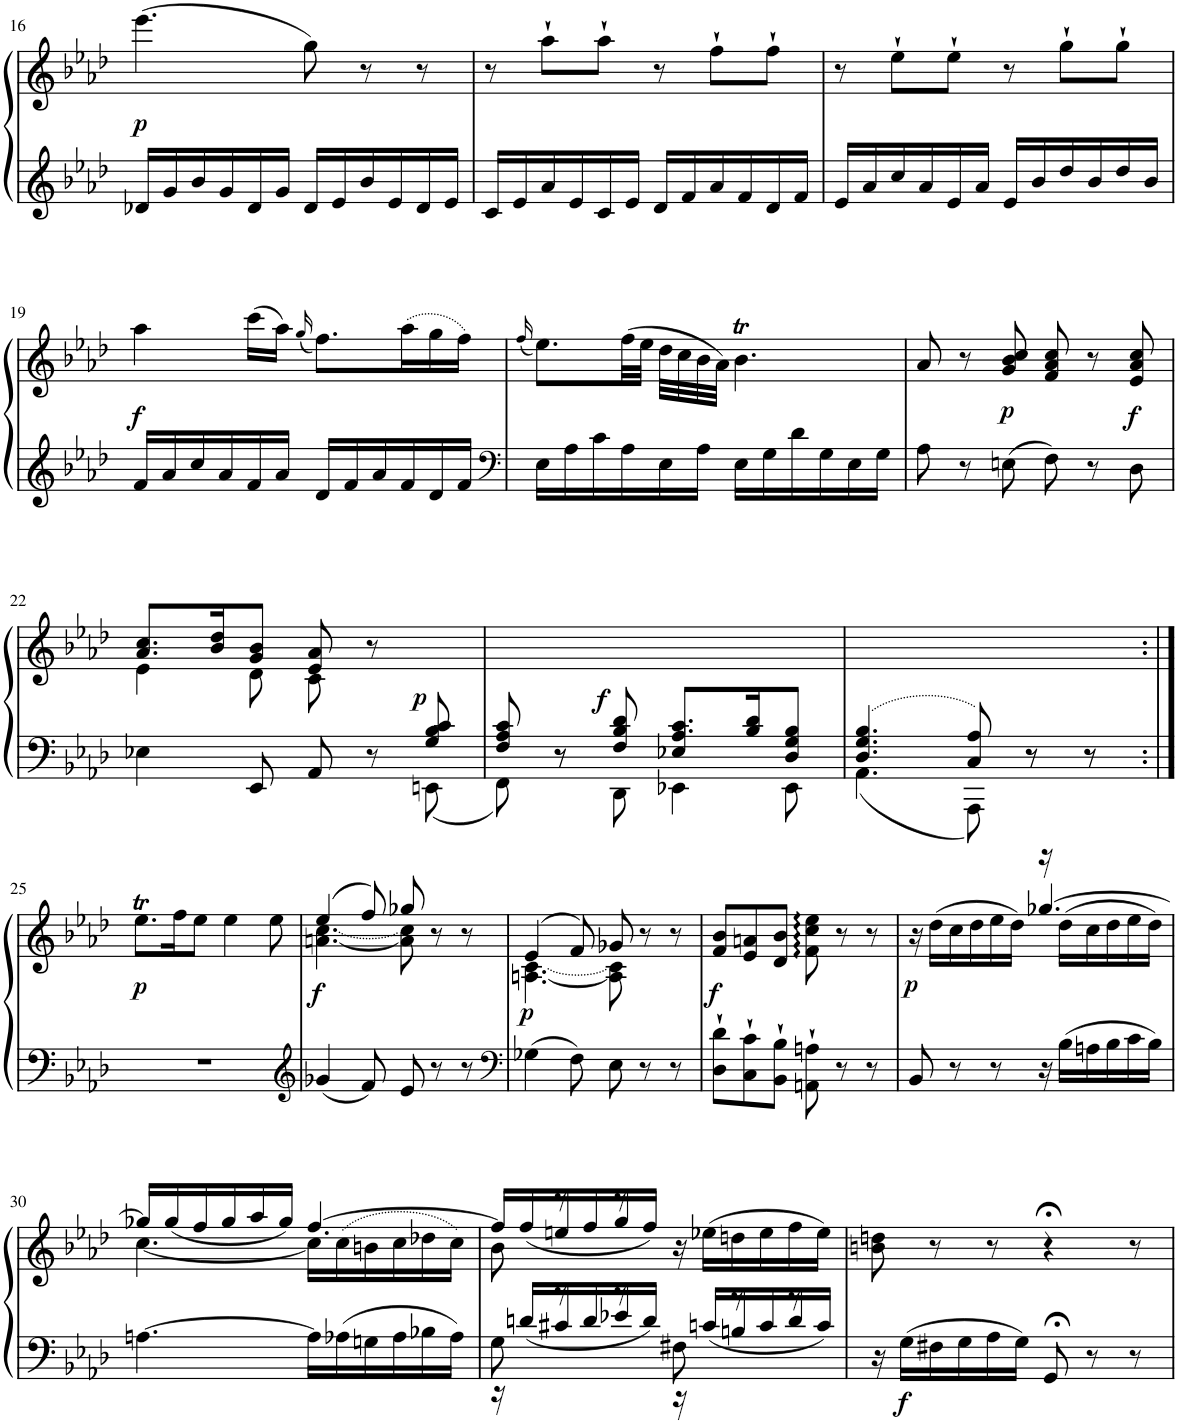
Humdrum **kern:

**kern	**kern	**dynam
*part1	*part1	*part1
*staff2	*staff1	*staff1/2
*I"Piano	*	*
*I'Pno.	*	*
!!LO:PB:g=z
*clefG2	*clefG2	*
*k[b-e-a-d-]	*k[b-e-a-d-]	*
*M6/8	*M6/8	*
=16	=16	=16
!	!	!LO:DY:b
16d-X/LL	(4.eee-\	p
16g/	.	.
16b-/	.	.
16g/	.	.
16d-/	.	.
16g/JJ	.	.
16d-/LL	8gg\)	.
16e-/	.	.
16b-/	8r	.
16e-/	.	.
16d-/	8r	.
16e-/JJ	.	.
=17	=17	=17
16c/LL	8r	.
16e-/	.	.
16a-/	8aa-`\L	.
16e-/	.	.
16c/	8aa-`\J	.
16e-/JJ	.	.
16d-/LL	8r	.
16f/	.	.
16a-/	8ff`\L	.
16f/	.	.
16d-/	8ff`\J	.
16f/JJ	.	.
=18	=18	=18
16e-/LL	8r	.
16a-/	.	.
16cc/	8ee-`\L	.
16a-/	.	.
16e-/	8ee-`\J	.
16a-/JJ	.	.
16e-/LL	8r	.
16b-/	.	.
16dd-/	8gg`\L	.
16b-/	.	.
16dd-/	8gg`\J	.
16b-/JJ	.	.
!!LO:LB:g=z
=19	=19	=19
!	!	!LO:DY:b
16f/LL	4aa-\	f
16a-/	.	.
16cc/	.	.
16a-/	.	.
16f/	(16ccc\LL	.
16a-/JJ	16aa-\JJ)	.
.	(16qgg/	.
16d-/LL	8.ff\L)	.
16f/	.	.
16a-/	.	.
16f/	(16aa-\L	.
16d-/	16gg\	.
16f/JJ	16ff\JJ)	.
=20	=20	=20
*clefF4	*	*
.	(16qff/	.
16E-\LL	8.ee-\L)	.
16A-\	.	.
16c\	.	.
16A-\	(32ff\LL	.
.	32ee-\JJJ	.
16E-\	32dd-\LLL	.
.	32cc\	.
16A-\JJ	32b-\	.
.	32a-\JJJ)	.
16E-\LL	4.b-T\	.
16G\	.	.
16d-\	.	.
16G\	.	.
16E-\	.	.
16G\JJ	.	.
=21	=21	=21
8A-\	8a-/	.
8r	8r	.
!	!	!LO:DY:b
8En\	8g/ 8b-/ 8cc/	p
8F\	8f/ 8a-/ 8cc/	.
8r	8r	.
!	!	!LO:DY:b
8D-\	8e-/ 8a-/ 8cc/	f
!!LO:LB:g=z
=22	=22	=22
*^	*^	*
8ryy	4E-X\	8.a-/ 8.cc/L	4e-\	.
.	.	16b-/ 16dd-/K	.	.
.	8EE-/	8g/ 8b-/J	8d-\	.
.	8AA-/	8e-/ 8a-/	8c\	.
.	8r	8r	8ryy	.
!	!	!	!	!LO:DY:b
8G/ 8B-/ 8c/	8EEn\	8ryy	8ryy	p
*	*	*v	*v	*
=23	=23	=23	=23
*	*^	*	*
8FF\	4.ryy	8F/ 8A-/ 8c/	8ryy	.
8ryy	.	8r	8r	.
!	!	!	!	!LO:DY:a=2
8DD-\	.	8F/ 8B-/ 8d-/	2ryy	f
4EE-X\	4E-X/	8.A-/ 8.c/L	.	.
.	.	16B-/ 16d-/K	.	.
8EE-\	8ryy	8D-/ 8G/ 8B-/J	.	.
*	*v	*v	*	*
=24	=24	=24	=24
4.AA-\	4.D-/ 4.G/ 4.B-/	2ryy	.
8AAA-\	8C/ 8A-/	.	.
4ryy	8r	8r	.
.	8r	8r	.
!!LO:LB:g=z
=25:|!	=25:|!	=25:|!	=25:|!
!	!	!	!LO:DY:b
*v	*v	*	*
2.r	8.ee-T\L	p
.	16ff\K	.
.	8ee-\J	.
.	4ee-\	.
.	8ee-\	.
=26	=26	=26
*clefG2	*	*
*	*^	*
!	!	!LO:T:n=2:dot	!LO:DY:b
4g-X/	(4ee-/	[4.an\ [4.cc\	f
8f/	8ff/)	.	.
8e-/	8gg-X/	8a\] 8cc\]	.
8r	8r	4ryy	.
8r	8r	.	.
=27	=27	=27	=27
*clefF4	*	*	*
!	!	!LO:T:n=2:dot	!LO:DY:b
4G-X\	(4e-/	[4.An\ [4.c\	p
8F\	8f/)	.	.
8E-\	8g-X/	8A\] 8c\]	.
8r	8r	4ryy	.
8r	8r	.	.
*	*v	*v	*
=28	=28	=28
!	!	!LO:DY:b
8D-\` 8d-\`L	8f/ 8b-/L	f
8C\` 8c\`	8e-/ 8an/	.
8BB-\` 8B-\`J	8d-/ 8b-/J	.
8AAn\` 8An\`	8f\ 8cc\ 8ee-\	.
8r	8r	.
8r	8r	.
=29	=29	=29
*	*^	*
!	!	!	!LO:DY:b
8BB-/	16r	4.ryy	p
.	(16dd-\LL	.	.
8r	16cc\	.	.
.	16dd-\	.	.
8r	16ee-\	.	.
.	16dd-\JJ)	.	.
16r	16r	[4.gg-X/	.
16B-\LL	(16dd-\LL	.	.
16An\	16cc\	.	.
16B-\	16dd-\	.	.
16c\	16ee-\	.	.
16B-\JJ	16dd-\JJ)	.	.
!!LO:LB:g=z	!!
=30	=30	=30	=30
[4.An\	[4.cc\	16gg-X/LL]	.
.	.	(16gg-/	.
.	.	16ff/	.
.	.	16gg-/	.
.	.	16aa-/	.
.	.	16gg-/JJ)	.
16A\LL]	16cc\LL]	[4.ff/	.
16A-X\	(16cc\	.	.
16Gn\	16bn\	.	.
16A-\	16cc\	.	.
16B-X\	16dd-X\	.	.
16A-\JJ	16cc\JJ)	.	.
=31	=31	=31	=31
*^	*	*	*
8G\	16r	8b-\	16ff/LL]	.
.	16dn/LL	.	(16ff/	.
8r	16c#X/	8r	16een/	.
.	16d/	.	16ff/	.
8r	16e-X/	8r	16gg/	.
.	16d/JJ	.	16ff/JJ)	.
8F#X\	16r	16r	4.ryy	.
.	16cn/LL	(16ee-X\LL	.	.
8r	16Bn/	16ddn\	.	.
.	16c/	16ee-\	.	.
8r	16d/	16ff\	.	.
.	16c/JJ	16ee-\JJ)	.	.
*v	*v	*	*	*
*	*v	*v	*
=32	=32	=32
16r	8bn\ 8ddn\	.
!	!	!LO:DY:b=2
16G\LL	.	f
16F#X\	8r	.
16G\	.	.
16A-\	8r	.
16G\JJ	.	.
8GG;</	4r;<	.
8r	.	.
8r	8r	.
=	=	=
*-	*-	*-
